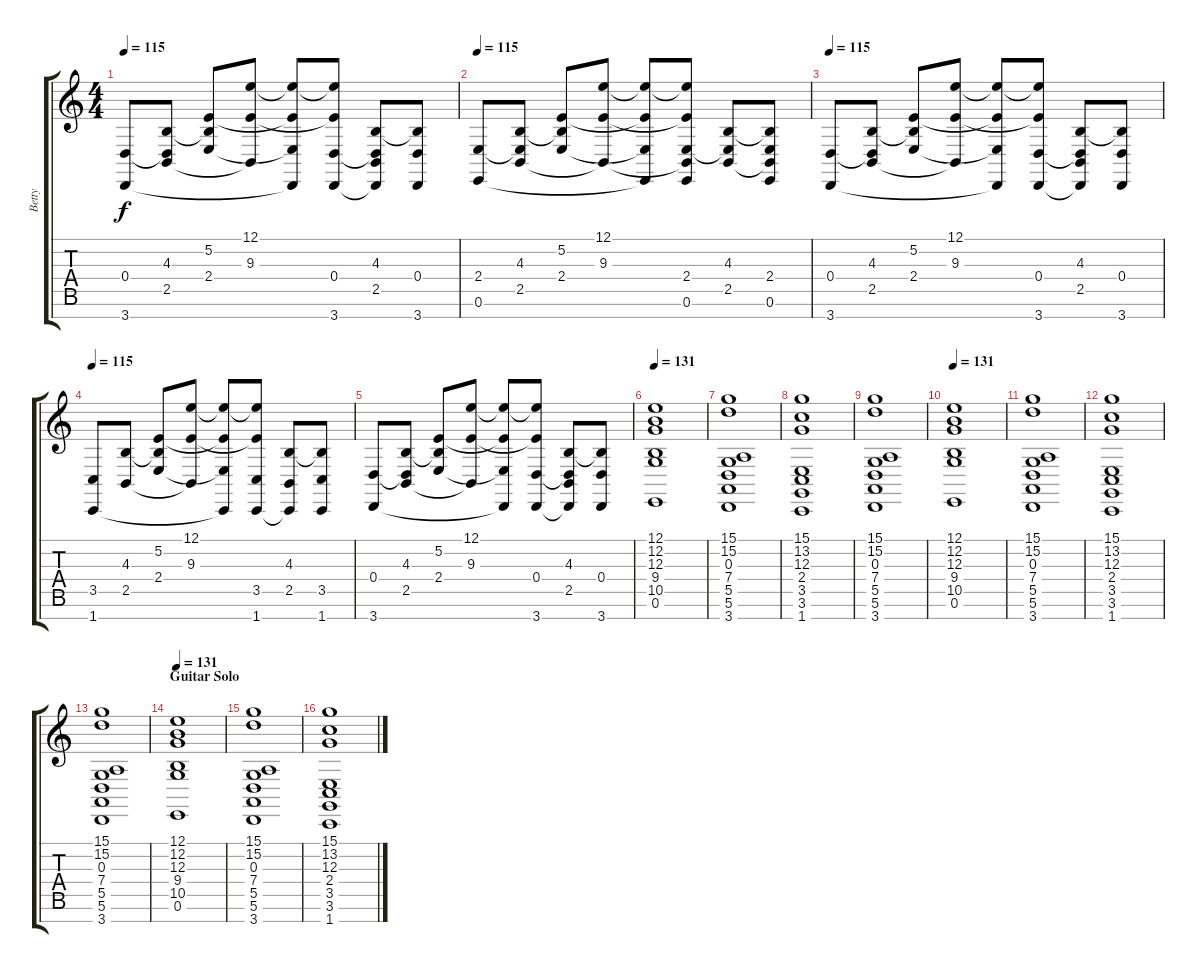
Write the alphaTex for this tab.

\track ("Betty" "Betty") {instrument churchorgan}
\staff {score tabs}
\tuning (E4 B3 G3 D3 A2 E2 B1) {hide}
\ts (4 4)
\tempo 115
\clef g2
\ks c
(0.4 3.7).8{dy f instrument koto} (4.3 0.4{t} 2.5).8 (5.2 4.3{t} 2.4).8 (12.1 9.3 2.5{t}).8 (12.1{t} 5.2{t} 2.4{t} 3.7{t}).8 (12.1{t} 9.3{t} 0.4 3.7).8 (4.3 0.4{t} 2.5 3.7{t}).8 (4.3{t} 0.4 3.7).8 |
\tempo 115
(2.4 0.6).8{instrument koto} (4.3 2.4{t} 2.5).8 (5.2 4.3{t} 2.4).8 (12.1 9.3 2.5{t}).8 (12.1{t} 5.2{t} 2.4{t} 0.6{t}).8 (12.1{t} 9.3{t} 2.4 2.5{t} 0.6).8 (4.3 2.4{t} 2.5).8 (4.3{t} 2.4 2.5{t} 0.6).8 |
\tempo 115
(0.4 3.7).8{instrument koto} (4.3 0.4{t} 2.5).8 (5.2 4.3{t} 2.4).8 (12.1 9.3 2.5{t}).8 (12.1{t} 5.2{t} 2.4{t} 3.7{t}).8 (12.1{t} 9.3{t} 0.4 3.7).8 (4.3 0.4{t} 2.5 3.7{t}).8 (4.3{t} 0.4 3.7).8 |
\tempo 115
(3.5 1.7).8{instrument koto} (4.3 2.5).8 (5.2 4.3{t} 2.4).8 (12.1 9.3 2.5{t}).8 (12.1{t} 5.2{t} 2.4{t} 1.7{t}).8 (12.1{t} 9.3{t} 3.5 1.7).8 (4.3 2.5 1.7{t}).8 (4.3{t} 3.5 1.7).8 |
(0.4 3.7).8{instrument koto} (4.3 0.4{t} 2.5).8 (5.2 4.3{t} 2.4).8 (12.1 9.3 2.5{t}).8 (12.1{t} 5.2{t} 2.4{t} 3.7{t}).8 (12.1{t} 9.3{t} 0.4 3.7).8 (4.3 0.4{t} 2.5 3.7{t}).8 (4.3{t} 0.4 3.7).8 |
\tempo 131
(12.1 12.2 12.3 9.4 10.5 0.6).1{volume 10 instrument churchorgan} |
(15.1 15.2 0.3 7.4 5.5 5.6 3.7).1 |
(15.1 13.2 12.3 2.4 3.5 3.6 1.7).1 |
(15.1 15.2 0.3 7.4 5.5 5.6 3.7).1 |
\tempo 131
(12.1 12.2 12.3 9.4 10.5 0.6).1{volume 10 instrument churchorgan} |
(15.1 15.2 0.3 7.4 5.5 5.6 3.7).1 |
(15.1 13.2 12.3 2.4 3.5 3.6 1.7).1 |
(15.1 15.2 0.3 7.4 5.5 5.6 3.7).1 |
\section ("" "Guitar Solo")
\tempo 131
(12.1 12.2 12.3 9.4 10.5 0.6).1{volume 10 instrument churchorgan} |
(15.1 15.2 0.3 7.4 5.5 5.6 3.7).1 |
(15.1 13.2 12.3 2.4 3.5 3.6 1.7).1
